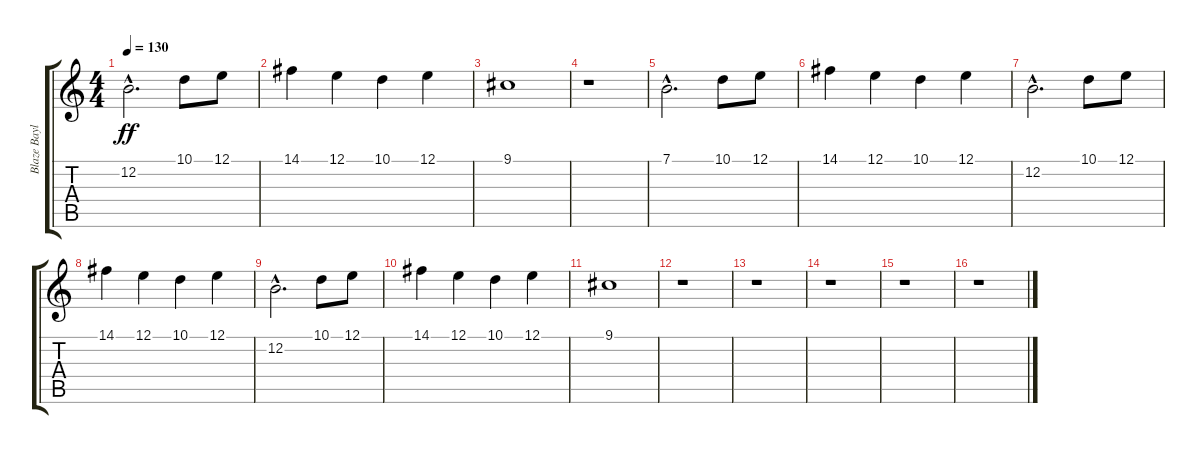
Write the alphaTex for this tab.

\track ("Blaze Bayley" "Blaze Bayl") {instrument choiraahs}
\staff {score tabs}
\tuning (E4 B3 G3 D3 A2 E2) {hide}
\ts (4 4)
\tempo 130
\clef g2
\ks c
12.2{hac}.2{d dy ff} 10.1.8 12.1.8 |
14.1.4 12.1.4 10.1.4 12.1.4 |
9.1.1 |
r.1 |
7.1{hac}.2{d} 10.1.8 12.1.8 |
14.1.4 12.1.4 10.1.4 12.1.4 |
12.2{hac}.2{d} 10.1.8 12.1.8 |
14.1.4 12.1.4 10.1.4 12.1.4 |
12.2{hac}.2{d} 10.1.8 12.1.8 |
14.1.4 12.1.4 10.1.4 12.1.4 |
9.1.1 |
r.1 |
r.1 |
r.1 |
r.1 |
r.1
